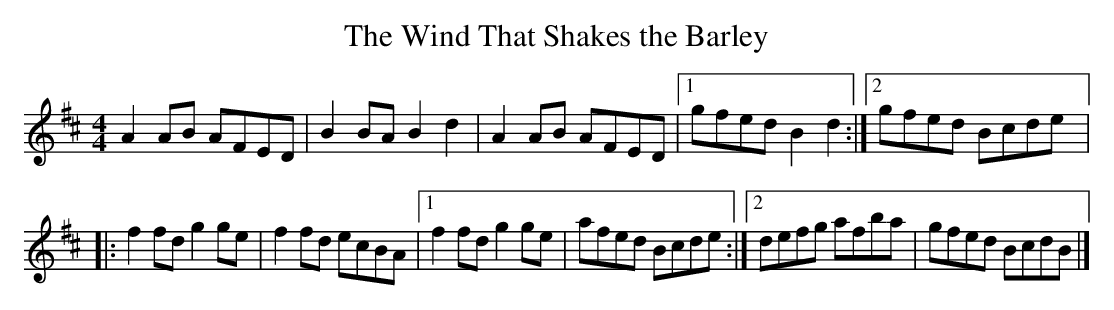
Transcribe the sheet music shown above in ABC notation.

X:1
T:The Wind That Shakes the Barley
M:4/4
L:1/8
K:D
A2AB AFED | B2BA B2d2 | A2AB AFED |1 gfed B2d2 :|2 gfed Bcde |:
f2fd g2ge | f2fd ecBA |1 f2fd g2ge | afed Bcde :|2 defg afba | gfed BcdB |]
